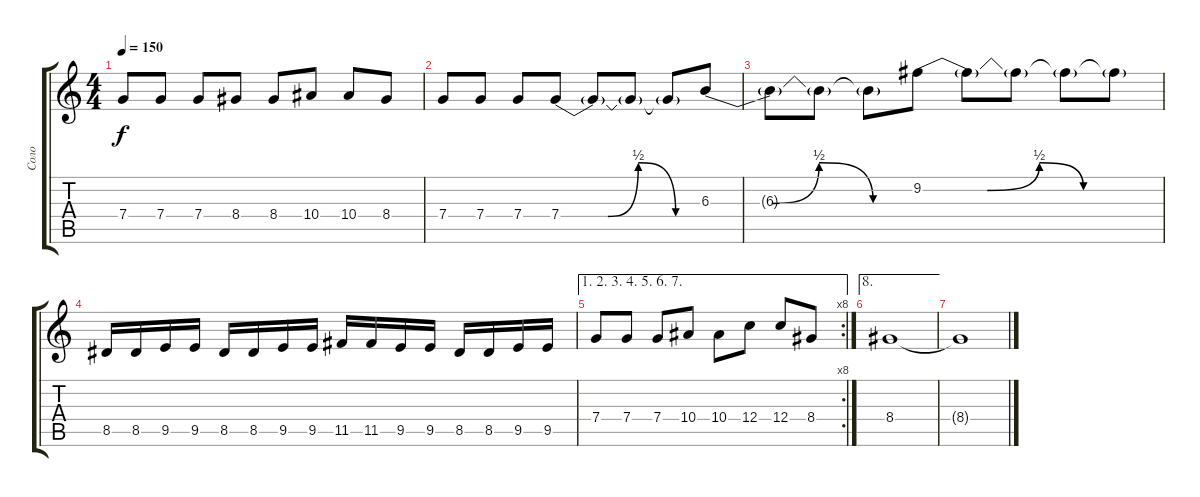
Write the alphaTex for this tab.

\track ("Соло" "Соло") {instrument distortionguitar}
\staff {score tabs}
\tuning (D4 A3 F3 C3 G2 D2) {hide}
\ts (4 4)
\tempo 150
\clef g2
\ks c
7.4.8{dy f} 7.4.8 7.4.8 8.4.8 8.4.8 10.4.8 10.4.8 8.4.8 |
7.4.8 7.4.8 7.4.8 7.4{be (custom 0 0 20 0 33 2 49 0 60 0)}.8 7.4{t}.8 7.4{t}.8 7.4{t}.8 6.3{be (custom 0 0 18 0 32 2 48 0 60 0)}.8 |
6.3{t}.8 6.3{t}.8 6.3{t}.8 9.2{be (custom 0 0 16 0 29 2 40 0 47 0 60 0)}.8 9.2{t}.8 9.2{t}.8 9.2{t}.8 9.2{t}.8 |
8.5.16 8.5.16 9.5.16 9.5.16 8.5.16 8.5.16 9.5.16 9.5.16 11.5.16 11.5.16 9.5.16 9.5.16 8.5.16 8.5.16 9.5.16 9.5.16 |
\ae (1 2 3 4 5 6 7)
\rc 8
7.4.8 7.4.8 7.4.8 10.4.8 10.4.8 12.4.8 12.4.8 8.4.8 |
\ae 8
8.4.1 |
8.4{t}.1
